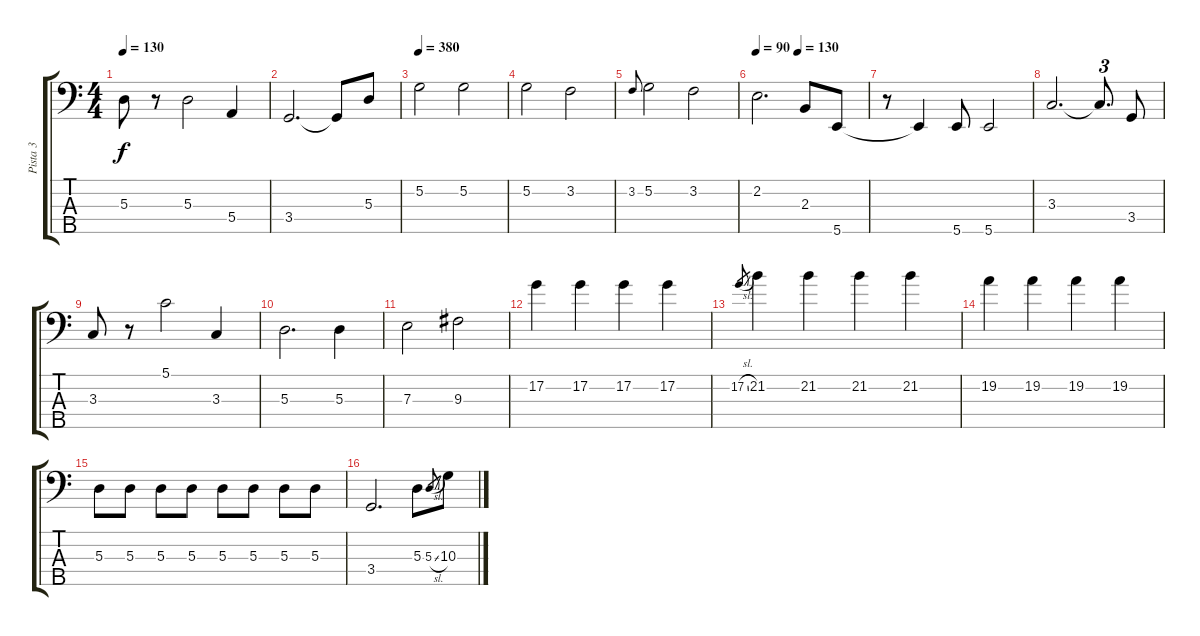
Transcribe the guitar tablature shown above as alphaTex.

\track ("Pista 3" "Pista 3") {instrument electricbassfinger}
\staff {score tabs}
\tuning (G2 D2 A1 E1 B0) {hide}
\ts (4 4)
\tempo 130
\clef f4
\ks c
5.3.8{dy f} r.8 5.3.2 5.4.4 |
3.4.2{d} 3.4{t}.8 5.3.8 |
\tempo 380
5.2.2 5.2.2 |
5.2.2 3.2.2 |
3.2.8{gr onbeat} 5.2.2 3.2.2 |
\tempo 90
\tempo (130 0.375)
2.2.2{d} 2.3.8 5.5.8 |
r.8 5.5{t}.4 5.5.8 5.5.2 |
3.3.2{d} 3.3{t}.8{d tu (3 2)} 3.4.8 |
3.3.8 r.8 5.1.2 3.3.4 |
5.3.2{d} 5.3.4 |
7.3.2 9.3.2 |
17.2.4 17.2.4 17.2.4 17.2.4 |
17.2{sl}.8{gr} 21.2.4 21.2.4 21.2.4 21.2.4 |
19.2.4 19.2.4 19.2.4 19.2.4 |
5.3.8 5.3.8 5.3.8 5.3.8 5.3.8 5.3.8 5.3.8 5.3.8 |
3.4.2{d} 5.3.8 5.3{sl}.8{gr} 10.3.8
